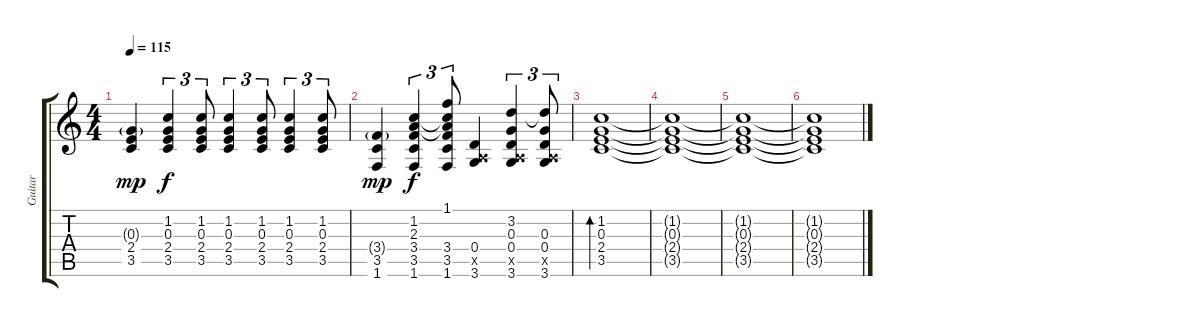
\track ("Guitar" "Guitar") {instrument acousticguitarsteel}
\staff {score tabs}
\tuning (E4 B3 G3 D3 A2 E2) {hide}
\ts (4 4)
\tempo 115
\clef g2
\ks c
(0.3{g} 2.4 3.5).4{dy mp} (1.2 0.3 2.4 3.5).4{tu (3 2) dy f} (1.2 0.3 2.4 3.5).8{tu (3 2)} (1.2 0.3 2.4 3.5).4{tu (3 2)} (1.2 0.3 2.4 3.5).8{tu (3 2)} (1.2 0.3 2.4 3.5).4{tu (3 2)} (1.2 0.3 2.4 3.5).8{tu (3 2)} |
(3.4{g} 3.5 1.6).4{dy mp} (1.2 2.3 3.4 3.5 1.6).4{tu (3 2) dy f} (1.1 1.2{t} 2.3{t} 3.4 3.5 1.6).8{tu (3 2)} (0.4 0.5{x} 3.6).4 (3.2 0.3 0.4 0.5{x} 3.6).4{tu (3 2)} (3.2{t} 0.3 0.4 0.5{x} 3.6).8{tu (3 2)} |
(1.2 0.3 2.4 3.5).1{bd 120} |
(1.2{t} 0.3{t} 2.4{t} 3.5{t}).1 |
(1.2{t} 0.3{t} 2.4{t} 3.5{t}).1 |
(1.2{t} 0.3{t} 2.4{t} 3.5{t}).1
